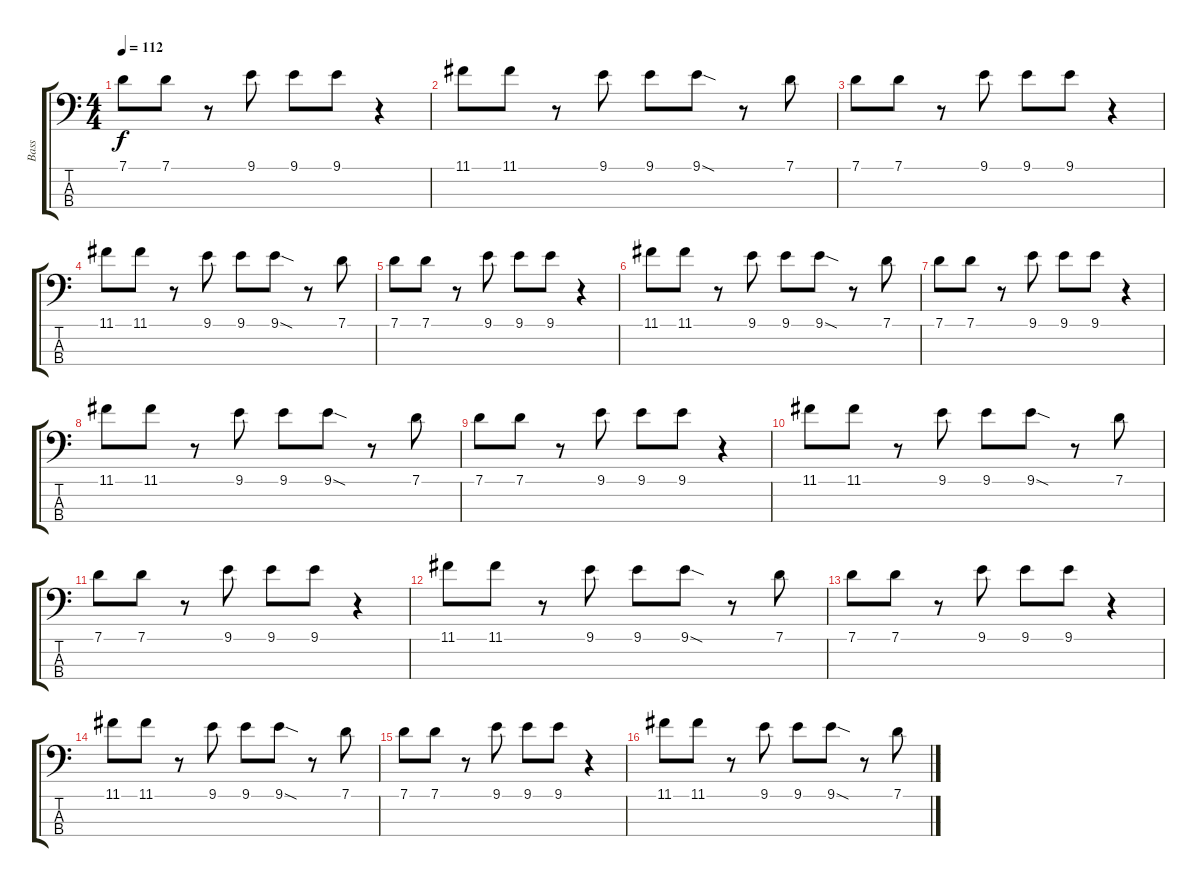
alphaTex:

\track ("Bass" "Bass") {instrument electricbassfinger}
\staff {score tabs}
\tuning (G2 D2 A1 E1) {hide}
\ts (4 4)
\tempo 112
\clef f4
\ks c
7.1.8{dy f} 7.1.8 r.8 9.1.8 9.1.8 9.1.8 r.4 |
11.1.8 11.1.8 r.8 9.1.8 9.1.8 9.1{sod}.8 r.8 7.1.8 |
7.1.8 7.1.8 r.8 9.1.8 9.1.8 9.1.8 r.4 |
11.1.8 11.1.8 r.8 9.1.8 9.1.8 9.1{sod}.8 r.8 7.1.8 |
7.1.8 7.1.8 r.8 9.1.8 9.1.8 9.1.8 r.4 |
11.1.8 11.1.8 r.8 9.1.8 9.1.8 9.1{sod}.8 r.8 7.1.8 |
7.1.8 7.1.8 r.8 9.1.8 9.1.8 9.1.8 r.4 |
11.1.8 11.1.8 r.8 9.1.8 9.1.8 9.1{sod}.8 r.8 7.1.8 |
7.1.8 7.1.8 r.8 9.1.8 9.1.8 9.1.8 r.4 |
11.1.8 11.1.8 r.8 9.1.8 9.1.8 9.1{sod}.8 r.8 7.1.8 |
7.1.8 7.1.8 r.8 9.1.8 9.1.8 9.1.8 r.4 |
11.1.8 11.1.8 r.8 9.1.8 9.1.8 9.1{sod}.8 r.8 7.1.8 |
7.1.8 7.1.8 r.8 9.1.8 9.1.8 9.1.8 r.4 |
11.1.8 11.1.8 r.8 9.1.8 9.1.8 9.1{sod}.8 r.8 7.1.8 |
7.1.8 7.1.8 r.8 9.1.8 9.1.8 9.1.8 r.4 |
11.1.8 11.1.8 r.8 9.1.8 9.1.8 9.1{sod}.8 r.8 7.1.8
